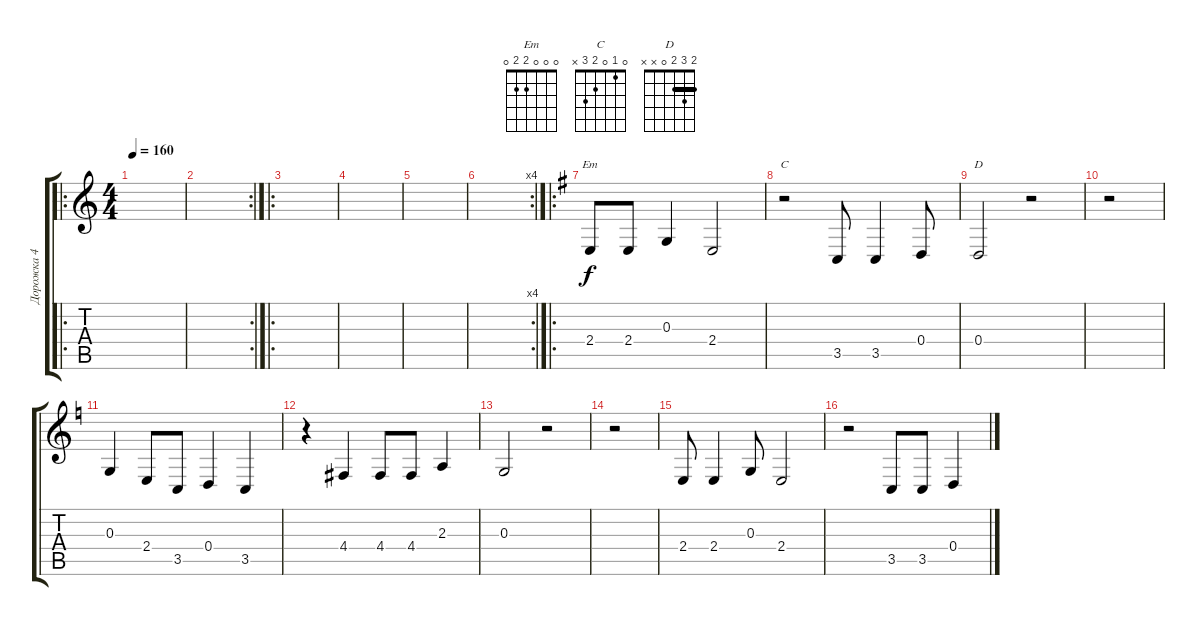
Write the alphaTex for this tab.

\track ("Дорожка 4" "Дорожка 4") {instrument harmonica}
\staff {score tabs}
\tuning (E4 B3 G3 D3 A2 E2) {hide}
\chord ("Em" 0 0 0 2 2 0)
\chord ("C" 0 1 0 2 3 x)
\chord ("D" 2 3 2 0 x x) {barre 2}
\ro
\ts (4 4)
\tempo 160
\clef g2
\ks c
|
\rc 2
|
\ro
|
|
|
\rc 4
|
\ro
\ks g
2.4.8{ch "Em"} 2.4.8 0.3.4 2.4.2 |
r.2{ch "C"} 3.5.8 3.5.4 0.4.8 |
0.4.2{ch "D"} r.2 |
r.2 |
\ks c
0.3.4 2.4.8 3.5.8 0.4.4 3.5.4 |
r.4 4.4.4 4.4.8 4.4.8 2.3.4 |
0.3.2 r.2 |
r.2 |
2.4.8 2.4.4 0.3.8 2.4.2 |
r.2 3.5.8 3.5.8 0.4.4
